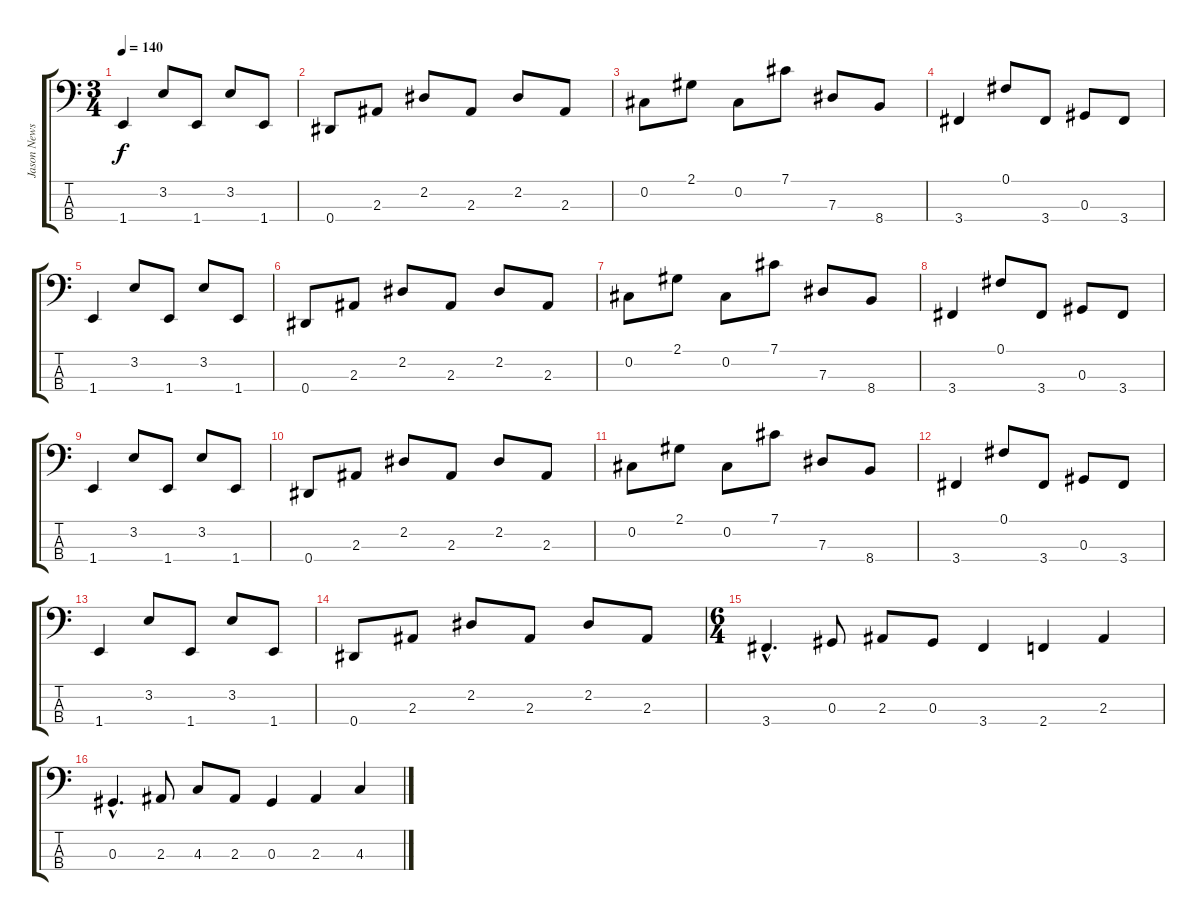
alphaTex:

\track ("Jason Newsted" "Jason News") {instrument acousticguitarnylon}
\staff {score tabs}
\tuning (Gb2 Db2 Ab1 Eb1) {hide}
\ts (3 4)
\tempo 140
\clef f4
\ks c
1.4.4{dy f} 3.2.8 1.4.8 3.2.8 1.4.8 |
0.4.8 2.3.8 2.2.8 2.3.8 2.2.8 2.3.8 |
0.2.8 2.1.8 0.2.8 7.1.8 7.3.8 8.4.8 |
3.4.4 0.1.8 3.4.8 0.3.8 3.4.8 |
1.4.4 3.2.8 1.4.8 3.2.8 1.4.8 |
0.4.8 2.3.8 2.2.8 2.3.8 2.2.8 2.3.8 |
0.2.8 2.1.8 0.2.8 7.1.8 7.3.8 8.4.8 |
3.4.4 0.1.8 3.4.8 0.3.8 3.4.8 |
1.4.4 3.2.8 1.4.8 3.2.8 1.4.8 |
0.4.8 2.3.8 2.2.8 2.3.8 2.2.8 2.3.8 |
0.2.8 2.1.8 0.2.8 7.1.8 7.3.8 8.4.8 |
3.4.4 0.1.8 3.4.8 0.3.8 3.4.8 |
1.4.4 3.2.8 1.4.8 3.2.8 1.4.8 |
0.4.8 2.3.8 2.2.8 2.3.8 2.2.8 2.3.8 |
\ts (6 4)
3.4{hac}.4{d} 0.3.8 2.3.8 0.3.8 3.4.4 2.4.4 2.3.4 |
0.3{hac}.4{d} 2.3.8 4.3.8 2.3.8 0.3.4 2.3.4 4.3.4
